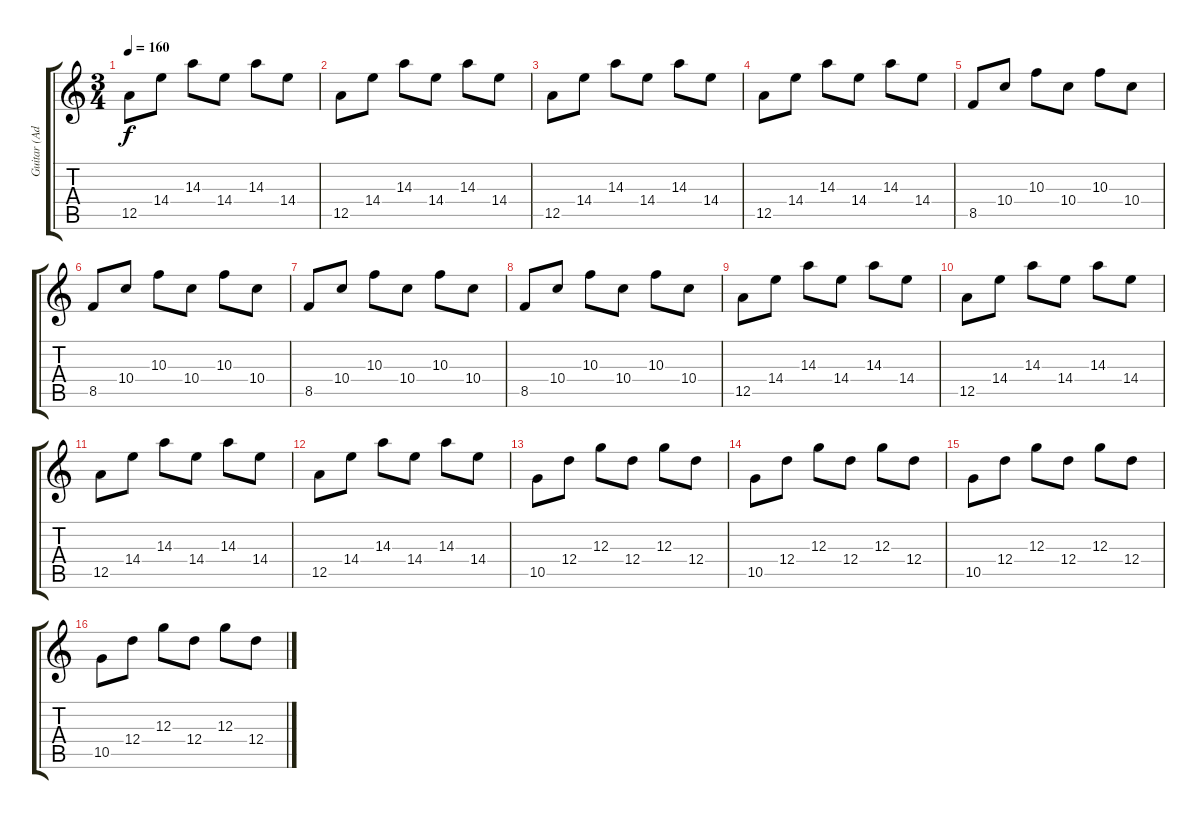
\track ("Guitar (Adrian)" "Guitar (Ad") {instrument distortionguitar}
\staff {score tabs}
\tuning (E4 B3 G3 D3 A2 E2) {hide}
\ts (3 4)
\tempo 160
\clef g2
\ks c
12.5.8{dy f} 14.4.8 14.3.8 14.4.8 14.3.8 14.4.8 |
12.5.8 14.4.8 14.3.8 14.4.8 14.3.8 14.4.8 |
12.5.8 14.4.8 14.3.8 14.4.8 14.3.8 14.4.8 |
12.5.8 14.4.8 14.3.8 14.4.8 14.3.8 14.4.8 |
8.5.8 10.4.8 10.3.8 10.4.8 10.3.8 10.4.8 |
8.5.8 10.4.8 10.3.8 10.4.8 10.3.8 10.4.8 |
8.5.8 10.4.8 10.3.8 10.4.8 10.3.8 10.4.8 |
8.5.8 10.4.8 10.3.8 10.4.8 10.3.8 10.4.8 |
12.5.8 14.4.8 14.3.8 14.4.8 14.3.8 14.4.8 |
12.5.8 14.4.8 14.3.8 14.4.8 14.3.8 14.4.8 |
12.5.8 14.4.8 14.3.8 14.4.8 14.3.8 14.4.8 |
12.5.8 14.4.8 14.3.8 14.4.8 14.3.8 14.4.8 |
10.5.8 12.4.8 12.3.8 12.4.8 12.3.8 12.4.8 |
10.5.8 12.4.8 12.3.8 12.4.8 12.3.8 12.4.8 |
10.5.8 12.4.8 12.3.8 12.4.8 12.3.8 12.4.8 |
10.5.8 12.4.8 12.3.8 12.4.8 12.3.8 12.4.8
